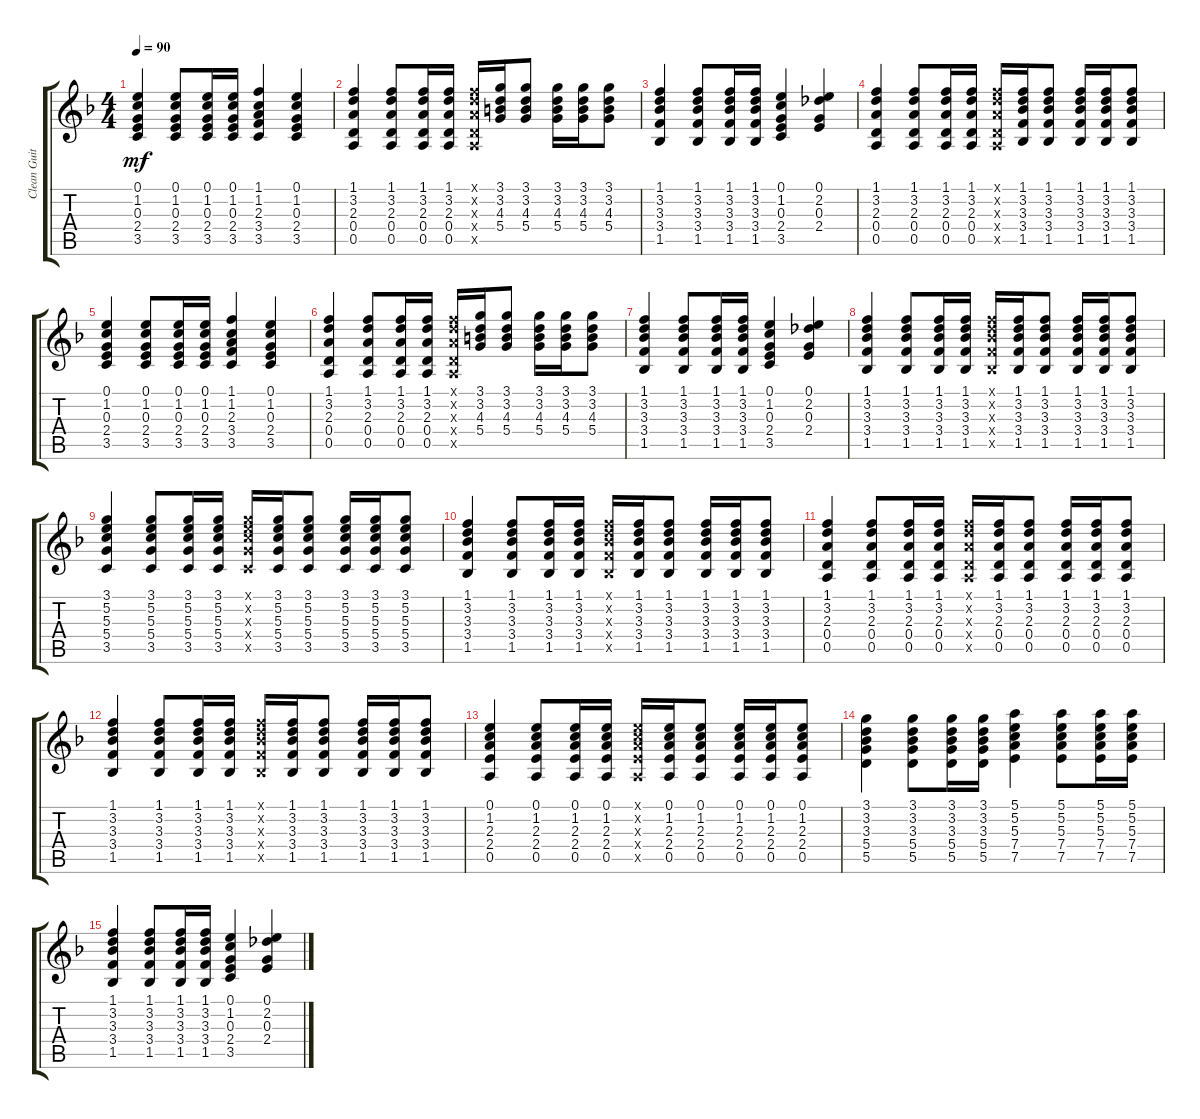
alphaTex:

\track ("Clean Guitar" "Clean Guit") {instrument electricguitarclean}
\staff {score tabs}
\tuning (E4 B3 G3 D3 A2 E2) {hide}
\ts (4 4)
\tempo 90
\clef g2
\ks f
(0.1 1.2 0.3 2.4 3.5).4{dy mf} (0.1 1.2 0.3 2.4 3.5).8 (0.1 1.2 0.3 2.4 3.5).16 (0.1 1.2 0.3 2.4 3.5).16 (1.1 1.2 2.3 3.4 3.5).4 (0.1 1.2 0.3 2.4 3.5).4 |
(1.1 3.2 2.3 0.4 0.5).4 (1.1 3.2 2.3 0.4 0.5).8 (1.1 3.2 2.3 0.4 0.5).16 (1.1 3.2 2.3 0.4 0.5).16 (1.1{x} 3.2{x} 2.3{x} 0.4{x} 0.5{x}).16 (3.1 3.2 4.3 5.4).16 (3.1 3.2 4.3 5.4).8 (3.1 3.2 4.3 5.4).16 (3.1 3.2 4.3 5.4).16 (3.1 3.2 4.3 5.4).8 |
(1.1 3.2 3.3 3.4 1.5).4 (1.1 3.2 3.3 3.4 1.5).8 (1.1 3.2 3.3 3.4 1.5).16 (1.1 3.2 3.3 3.4 1.5).16 (0.1 1.2 0.3 2.4 3.5).4 (0.1 2.2 0.3 2.4).4 |
(1.1 3.2 2.3 0.4 0.5).4 (1.1 3.2 2.3 0.4 0.5).8 (1.1 3.2 2.3 0.4 0.5).16 (1.1 3.2 2.3 0.4 0.5).16 (1.1{x} 3.2{x} 2.3{x} 0.4{x} 0.5{x}).16 (1.1 3.2 3.3 3.4 1.5).16 (1.1 3.2 3.3 3.4 1.5).8 (1.1 3.2 3.3 3.4 1.5).16 (1.1 3.2 3.3 3.4 1.5).16 (1.1 3.2 3.3 3.4 1.5).8 |
(0.1 1.2 0.3 2.4 3.5).4 (0.1 1.2 0.3 2.4 3.5).8 (0.1 1.2 0.3 2.4 3.5).16 (0.1 1.2 0.3 2.4 3.5).16 (1.1 1.2 2.3 3.4 3.5).4 (0.1 1.2 0.3 2.4 3.5).4 |
(1.1 3.2 2.3 0.4 0.5).4 (1.1 3.2 2.3 0.4 0.5).8 (1.1 3.2 2.3 0.4 0.5).16 (1.1 3.2 2.3 0.4 0.5).16 (1.1{x} 3.2{x} 2.3{x} 0.4{x} 0.5{x}).16 (3.1 3.2 4.3 5.4).16 (3.1 3.2 4.3 5.4).8 (3.1 3.2 4.3 5.4).16 (3.1 3.2 4.3 5.4).16 (3.1 3.2 4.3 5.4).8 |
(1.1 3.2 3.3 3.4 1.5).4 (1.1 3.2 3.3 3.4 1.5).8 (1.1 3.2 3.3 3.4 1.5).16 (1.1 3.2 3.3 3.4 1.5).16 (0.1 1.2 0.3 2.4 3.5).4 (0.1 2.2 0.3 2.4).4 |
(1.1 3.2 3.3 3.4 1.5).4 (1.1 3.2 3.3 3.4 1.5).8 (1.1 3.2 3.3 3.4 1.5).16 (1.1 3.2 3.3 3.4 1.5).16 (1.1{x} 3.2{x} 3.3{x} 3.4{x} 1.5{x}).16 (1.1 3.2 3.3 3.4 1.5).16 (1.1 3.2 3.3 3.4 1.5).8 (1.1 3.2 3.3 3.4 1.5).16 (1.1 3.2 3.3 3.4 1.5).16 (1.1 3.2 3.3 3.4 1.5).8 |
(3.1 5.2 5.3 5.4 3.5).4 (3.1 5.2 5.3 5.4 3.5).8 (3.1 5.2 5.3 5.4 3.5).16 (3.1 5.2 5.3 5.4 3.5).16 (3.1{x} 5.2{x} 5.3{x} 5.4{x} 3.5{x}).16 (3.1 5.2 5.3 5.4 3.5).16 (3.1 5.2 5.3 5.4 3.5).8 (3.1 5.2 5.3 5.4 3.5).16 (3.1 5.2 5.3 5.4 3.5).16 (3.1 5.2 5.3 5.4 3.5).8 |
(1.1 3.2 3.3 3.4 1.5).4 (1.1 3.2 3.3 3.4 1.5).8 (1.1 3.2 3.3 3.4 1.5).16 (1.1 3.2 3.3 3.4 1.5).16 (1.1{x} 3.2{x} 3.3{x} 3.4{x} 1.5{x}).16 (1.1 3.2 3.3 3.4 1.5).16 (1.1 3.2 3.3 3.4 1.5).8 (1.1 3.2 3.3 3.4 1.5).16 (1.1 3.2 3.3 3.4 1.5).16 (1.1 3.2 3.3 3.4 1.5).8 |
(1.1 3.2 2.3 0.4 0.5).4 (1.1 3.2 2.3 0.4 0.5).8 (1.1 3.2 2.3 0.4 0.5).16 (1.1 3.2 2.3 0.4 0.5).16 (1.1{x} 3.2{x} 2.3{x} 0.4{x} 0.5{x}).16 (1.1 3.2 2.3 0.4 0.5).16 (1.1 3.2 2.3 0.4 0.5).8 (1.1 3.2 2.3 0.4 0.5).16 (1.1 3.2 2.3 0.4 0.5).16 (1.1 3.2 2.3 0.4 0.5).8 |
(1.1 3.2 3.3 3.4 1.5).4 (1.1 3.2 3.3 3.4 1.5).8 (1.1 3.2 3.3 3.4 1.5).16 (1.1 3.2 3.3 3.4 1.5).16 (1.1{x} 3.2{x} 3.3{x} 3.4{x} 1.5{x}).16 (1.1 3.2 3.3 3.4 1.5).16 (1.1 3.2 3.3 3.4 1.5).8 (1.1 3.2 3.3 3.4 1.5).16 (1.1 3.2 3.3 3.4 1.5).16 (1.1 3.2 3.3 3.4 1.5).8 |
(0.1 1.2 2.3 2.4 0.5).4 (0.1 1.2 2.3 2.4 0.5).8 (0.1 1.2 2.3 2.4 0.5).16 (0.1 1.2 2.3 2.4 0.5).16 (0.1{x} 1.2{x} 2.3{x} 2.4{x} 0.5{x}).16 (0.1 1.2 2.3 2.4 0.5).16 (0.1 1.2 2.3 2.4 0.5).8 (0.1 1.2 2.3 2.4 0.5).16 (0.1 1.2 2.3 2.4 0.5).16 (0.1 1.2 2.3 2.4 0.5).8 |
(3.1 3.2 3.3 5.4 5.5).4 (3.1 3.2 3.3 5.4 5.5).8 (3.1 3.2 3.3 5.4 5.5).16 (3.1 3.2 3.3 5.4 5.5).16 (5.1 5.2 5.3 7.4 7.5).4 (5.1 5.2 5.3 7.4 7.5).8 (5.1 5.2 5.3 7.4 7.5).16 (5.1 5.2 5.3 7.4 7.5).16 |
(1.1 3.2 3.3 3.4 1.5).4 (1.1 3.2 3.3 3.4 1.5).8 (1.1 3.2 3.3 3.4 1.5).16 (1.1 3.2 3.3 3.4 1.5).16 (0.1 1.2 0.3 2.4 3.5).4 (0.1 2.2 0.3 2.4).4
